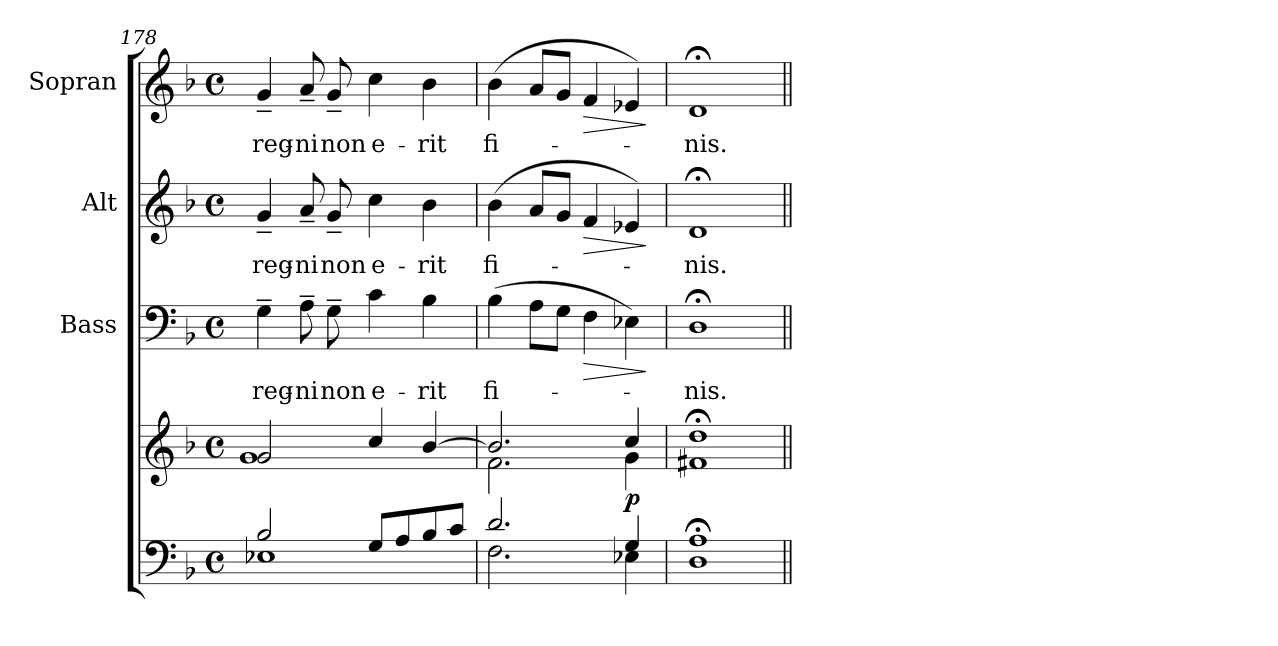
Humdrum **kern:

**kern	**kern	**dynam	**kern	**text	**dynam	**kern	**text	**dynam	**kern	**text	**dynam
*part4	*part4	*part4	*part3	*part3	*part3	*part2	*part2	*part2	*part1	*part1	*part1
*staff5	*staff4	*staff4/5	*staff3	*staff3	*staff3	*staff2	*staff2	*staff2	*staff1	*staff1	*staff1
*	*	*	*I"Bass	*	*	*I"Alt	*	*	*I"Sopran	*	*
*	*	*	*I'B.	*	*	*I'A.	*	*	*I'S.	*	*
*clefF4	*clefG2	*	*clefF4	*	*	*clefG2	*	*	*clefG2	*	*
*k[b-]	*k[b-]	*	*k[b-]	*	*	*k[b-]	*	*	*k[b-]	*	*
*F:	*F:	*	*F:	*	*	*F:	*	*	*F:	*	*
*M4/4	*M4/4	*	*M4/4	*	*	*M4/4	*	*	*M4/4	*	*
*met(c)	*met(c)	*	*met(c)	*	*	*met(c)	*	*	*met(c)	*	*
=178	=178	=178	=178	=178	=178	=178	=178	=178	=178	=178	=178
*^	*^	*	*	*	*	*	*	*	*	*	*
!	!	!	!	!	!	!LO:LY:b	!	!	!LO:LY:b	!	!	!LO:LY:b	!
2B-/	1E-X	2g/	1g	.	4G~>\	reg-	.	4g~</	reg-	.	4g~</	reg-	.
!	!	!	!	!	!	!LO:LY:b	!	!	!LO:LY:b	!	!	!LO:LY:b	!
.	.	.	.	.	8A~>\	-ni	.	8a~</	-ni	.	8a~</	-ni	.
!	!	!	!	!	!	!LO:LY:b	!	!	!LO:LY:b	!	!	!LO:LY:b	!
.	.	.	.	.	8G~>\	non	.	8g~</	non	.	8g~</	non	.
!	!	!	!	!	!	!LO:LY:b	!	!	!LO:LY:b	!	!	!LO:LY:b	!
8G/L	.	4cc/	.	.	4c\	e-	.	4cc\	e-	.	4cc\	e-	.
8A/	.	.	.	.	.	.	.	.	.	.	.	.	.
!	!	!	!	!	!	!LO:LY:b	!	!	!LO:LY:b	!	!	!LO:LY:b	!
8B-/	.	[>4b-/	.	.	4B-\	-rit	.	4b-\	-rit	.	4b-\	-rit	.
8c/J	.	.	.	.	.	.	.	.	.	.	.	.	.
=179	=179	=179	=179	=179	=179	=179	=179	=179	=179	=179	=179	=179	=179
!	!	!	!	!	!	!LO:LY:b	!	!	!LO:LY:b	!	!	!LO:LY:b	!
2.d/	2.F\	2.b-/]	2.f\	.	(>4B-\	fi-	.	(>4b-\	fi-	.	(>4b-\	fi-	.
.	.	.	.	.	8A\L	.	.	8a/L	.	.	8a/L	.	.
.	.	.	.	.	8G\J	.	.	8g/J	.	.	8g/J	.	.
!	!	!	!	!	!	!	!LO:HP:b	!	!	!LO:HP:b	!	!	!LO:HP:b
.	.	.	.	.	4F\	.	>	4f/	.	>	4f/	.	>
!	!	!	!	!LO:DY:b	!	!	!	!	!	!	!	!	!
4G/	4E-X\	4cc/	4g\	p	4E-X\)	.	.	4e-X/)	.	.	4e-X/)	.	.
*v	*v	*	*	*	*	*	*	*	*	*	*	*	*
*	*v	*v	*	*	*	*	*	*	*	*	*	*
.	.	.	.	.	]	.	.	]	.	.	]
=180	=180	=180	=180	=180	=180	=180	=180	=180	=180	=180	=180
*^	*^	*	*	*	*	*	*	*	*	*	*
!	!	!	!	!	!	!LO:LY:b	!	!	!LO:LY:b	!	!	!LO:LY:b	!
1A;	1D	1dd;<	1f#X	.	1D;<	-nis.	.	1d;<	-nis.	.	1d;<	-nis.	.
*v	*v	*	*	*	*	*	*	*	*	*	*	*	*
*	*v	*v	*	*	*	*	*	*	*	*	*	*
=||	=||	=||	=||	=||	=||	=||	=||	=||	=||	=||	=||
*-	*-	*-	*-	*-	*-	*-	*-	*-	*-	*-	*-
